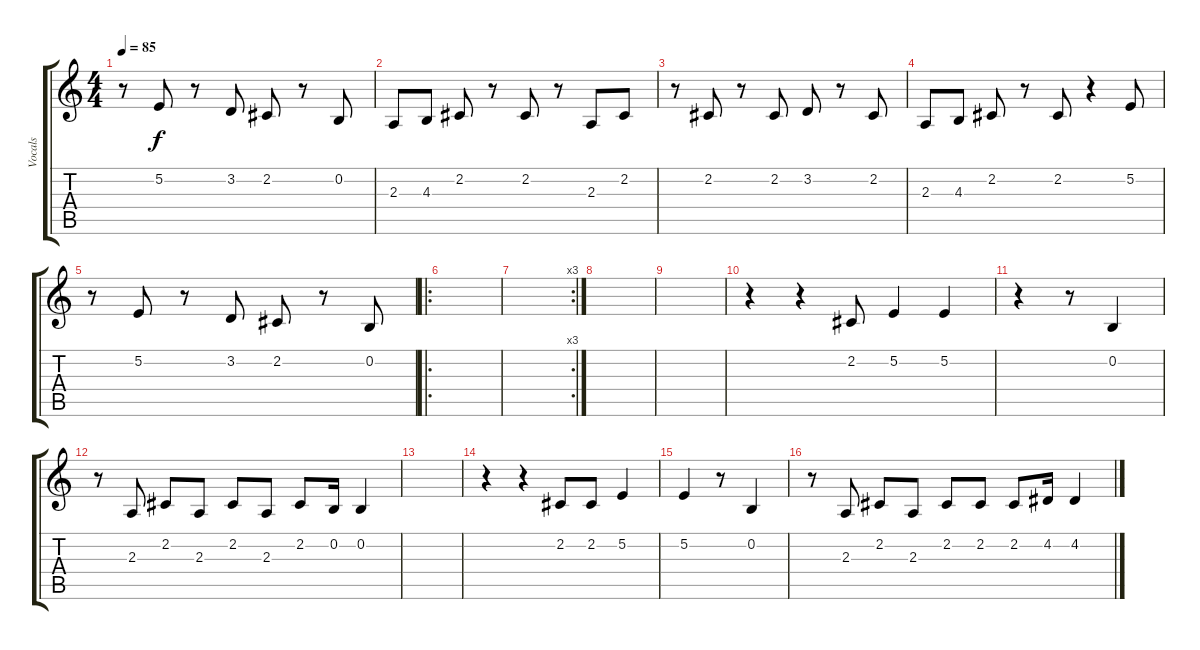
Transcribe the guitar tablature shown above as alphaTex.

\track ("Vocals" "Vocals") {instrument voiceoohs}
\staff {score tabs}
\tuning (E4 B3 G3 D3 A2 E2) {hide}
\ts (4 4)
\tempo 85
\clef g2
\ks c
r.8{dy f} 5.2.8 r.8 3.2.8 2.2.8 r.8 0.2.8 |
2.3.8 4.3.8 2.2.8 r.8 2.2.8 r.8 2.3.8 2.2.8 |
r.8 2.2.8 r.8 2.2.8 3.2.8 r.8 2.2.8 |
2.3.8 4.3.8 2.2.8 r.8 2.2.8 r.4 5.2.8 |
r.8 5.2.8 r.8 3.2.8 2.2.8 r.8 0.2.8 |
\ro
|
\rc 3
|
|
|
r.4 r.4 2.2.8 5.2.4 5.2.4 |
r.4 r.8 0.2.4 |
r.8 2.3.8 2.2.8 2.3.8 2.2.8 2.3.8 2.2.8 0.2.16 0.2.4 |
|
r.4 r.4 2.2.8 2.2.8 5.2.4 |
5.2.4 r.8 0.2.4 |
r.8 2.3.8 2.2.8 2.3.8 2.2.8 2.2.8 2.2.8 4.2.16 4.2.4
